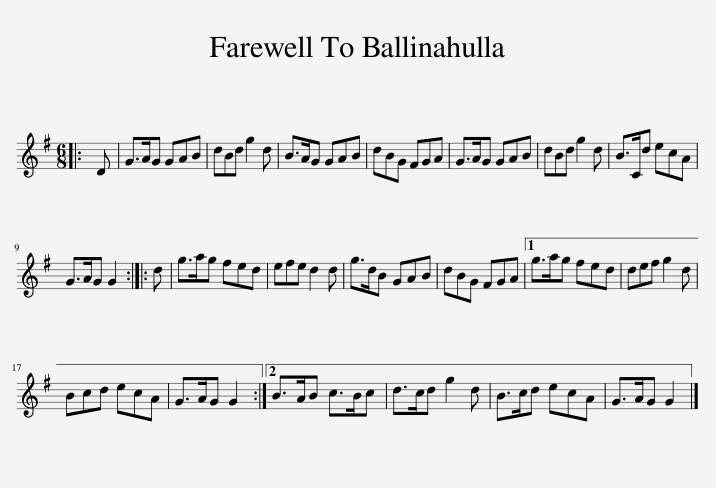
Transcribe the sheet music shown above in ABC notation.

X:1
L:1/8
M:6/8
I:linebreak $
K:G
V:1 treble
V:1
|: D | G>AG GAB | dBd g2 d | B>AG GAB | dBG FGA | %5
 G>AG GAB | dBd g2 d | B>Cd ecA |$ G>AG G2 :: d | %10
 g>ag fed | efe d2 d | g>dB GAB | dBG FGA |1 g>ag fed | %15
 def g2 d |$ Bcd ecA | G>AG G2 :|2 B>AB c>Bc | d>cd g2 d | %20
 B>cd ecA | G>AG G2 |] %22
